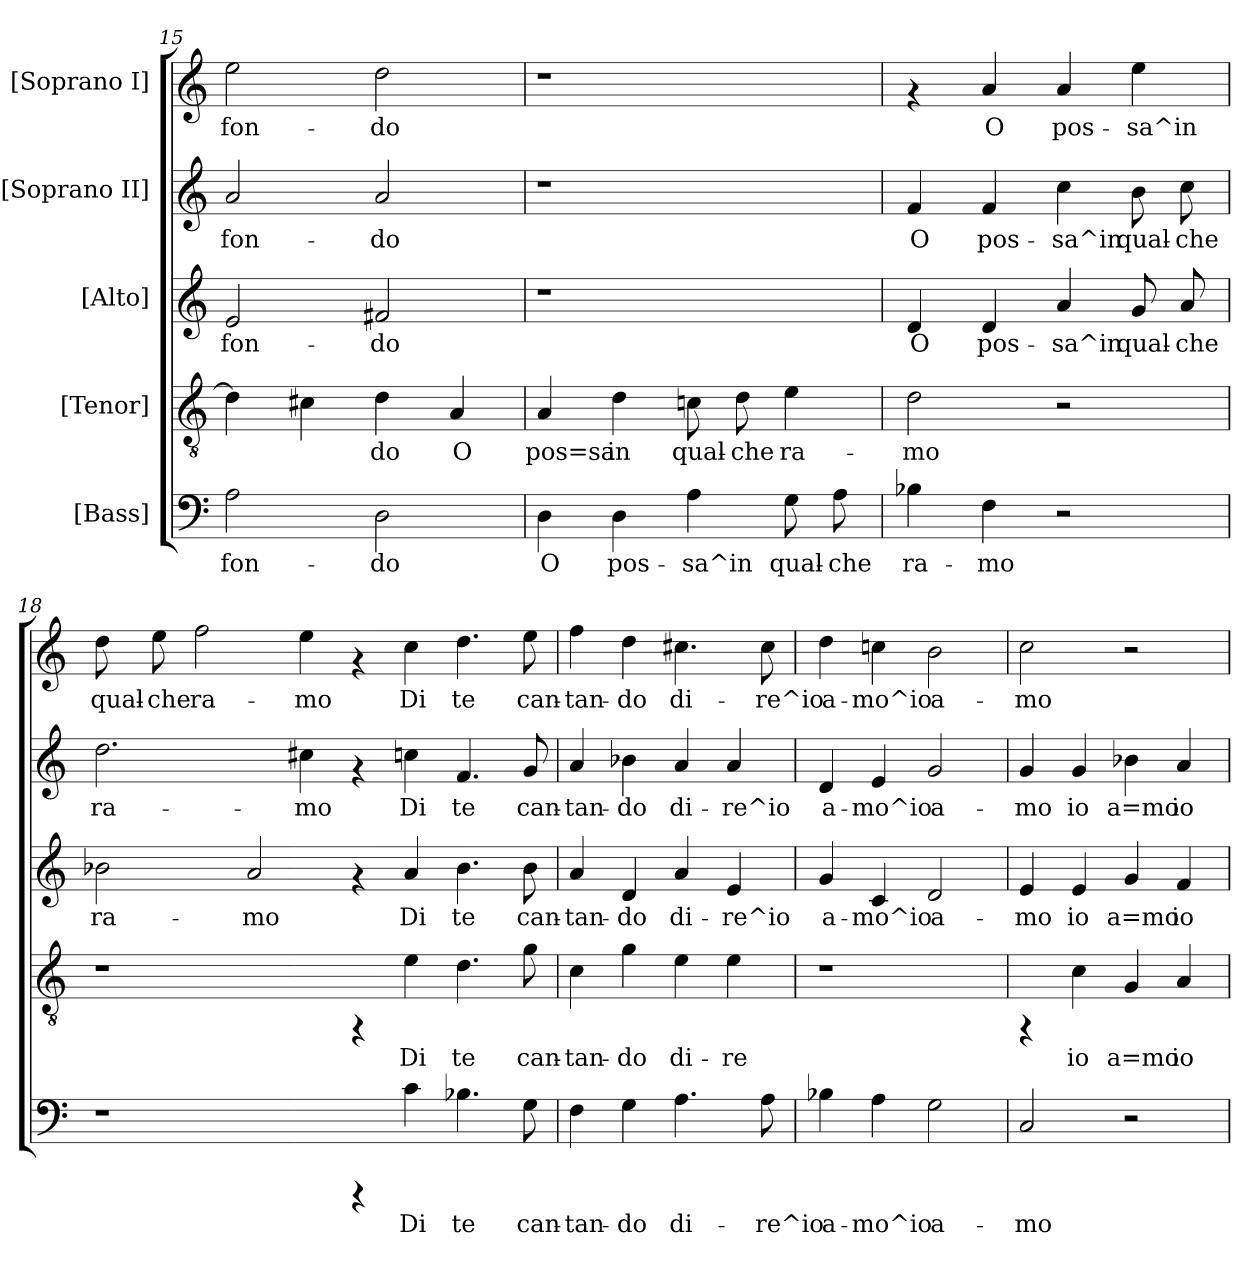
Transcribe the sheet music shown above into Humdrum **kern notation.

**kern	**text	**kern	**text	**kern	**text	**kern	**text	**kern	**text
*part5	*part5	*part4	*part4	*part3	*part3	*part2	*part2	*part1	*part1
*staff5	*staff5	*staff4	*staff4	*staff3	*staff3	*staff2	*staff2	*staff1	*staff1
*I"[Bass]	*	*I"[Tenor]	*	*I"[Alto]	*	*I"[Soprano II]	*	*I"[Soprano I]	*
*clefF4	*	*clefGv2	*	*clefG2	*	*clefG2	*	*clefG2	*
*k[]	*	*k[]	*	*k[]	*	*k[]	*	*k[]	*
*C:	*	*C:	*	*C:	*	*C:	*	*C:	*
=15	=15	=15	=15	=15	=15	=15	=15	=15	=15
!	!LO:LY:b:cj	!	!LO:LY:b:cj	!	!LO:LY:b:cj	!	!LO:LY:b:cj	!	!LO:LY:b:cj
2A\	fon-	4d\]	--	2e/	fon-	2a/	fon-	2ee\	fon-
!	!	!	!LO:LY:b:cj	!	!	!	!	!	!
.	.	4c#X\	--	.	.	.	.	.	.
!	!LO:LY:b:cj	!	!LO:LY:b:cj	!	!LO:LY:b:cj	!	!LO:LY:b:cj	!	!LO:LY:b:cj
2D\	-do	4d\	-do	2f#X/	-do	2a/	-do	2dd\	-do
!	!	!	!LO:LY:b:cj	!	!	!	!	!	!
.	.	4A/	O	.	.	.	.	.	.
=16	=16	=16	=16	=16	=16	=16	=16	=16	=16
!	!LO:LY:b:cj	!	!LO:LY:b:cj	!	!	!	!	!	!
4D\	O	4A/	pos=sa	1r	.	1r	.	1r	.
!	!LO:LY:b:cj	!	!LO:LY:b:cj	!	!	!	!	!	!
4D\	pos-	4d\	in	.	.	.	.	.	.
!	!LO:LY:b:cj	!	!LO:LY:b:cj	!	!	!	!	!	!
4A\	-sa^in	8cn\	qual-	.	.	.	.	.	.
!	!	!	!LO:LY:b:cj	!	!	!	!	!	!
.	.	8d\	-che	.	.	.	.	.	.
!	!LO:LY:b:cj	!	!LO:LY:b:cj	!	!	!	!	!	!
8G\	qual-	4e\	ra-	.	.	.	.	.	.
!	!LO:LY:b:cj	!	!	!	!	!	!	!	!
8A\	-che	.	.	.	.	.	.	.	.
!!LO:PB:g=z
=17	=17	=17	=17	=17	=17	=17	=17	=17	=17
!	!LO:LY:b:cj	!	!LO:LY:b:cj	!	!LO:LY:b:cj	!	!LO:LY:b:cj	!	!
4B-X\	ra-	2d\	-mo	4d/	O	4f/	O	4rf	.
!	!LO:LY:b:cj	!	!	!	!LO:LY:b:cj	!	!LO:LY:b:cj	!	!LO:LY:b:cj
4F\	-mo	.	.	4d/	pos-	4f/	pos-	4a/	O
!	!	!	!	!	!LO:LY:b:cj	!	!LO:LY:b:cj	!	!LO:LY:b:cj
2r	.	2r	.	4a/	-sa^in	4cc\	-sa^in	4a/	pos-
!	!	!	!	!	!LO:LY:b:cj	!	!LO:LY:b:cj	!	!LO:LY:b:cj
.	.	.	.	8g/	qual-	8b\	qual-	4ee\	-sa^in
!	!	!	!	!	!LO:LY:b:cj	!	!LO:LY:b:cj	!	!
.	.	.	.	8a/	-che	8cc\	-che	.	.
=18	=18	=18	=18	=18	=18	=18	=18	=18	=18
!	!	!	!	!	!LO:LY:b:cj	!	!LO:LY:b:cj	!	!LO:LY:b:cj
1r	.	1r	.	2b-X\	ra-	2.dd\	ra-	8dd\	qual-
!	!	!	!	!	!	!	!	!	!LO:LY:b:cj
.	.	.	.	.	.	.	.	8ee\	-che
!	!	!	!	!	!	!	!	!	!LO:LY:b:cj
.	.	.	.	.	.	.	.	2ff\	ra-
!	!	!	!	!	!LO:LY:b:cj	!	!	!	!
.	.	.	.	2a/	-mo	.	.	.	.
!	!	!	!	!	!	!	!LO:LY:b:cj	!	!LO:LY:b:cj
.	.	.	.	.	.	4cc#X\	-mo	4ee\	-mo
4rCCC	.	4rFF	.	4rf	.	4rf	.	4rf	.
!	!LO:LY:b:cj	!	!LO:LY:b:cj	!	!LO:LY:b:cj	!	!LO:LY:b:cj	!	!LO:LY:b:cj
4c\	Di	4e\	Di	4a/	Di	4ccn\	Di	4cc\	Di
!	!LO:LY:b:cj	!	!LO:LY:b:cj	!	!LO:LY:b:cj	!	!LO:LY:b:cj	!	!LO:LY:b:cj
4.B-X\	te	4.d\	te	4.b-\	te	4.f/	te	4.dd\	te
!	!LO:LY:b:cj	!	!LO:LY:b:cj	!	!LO:LY:b:cj	!	!LO:LY:b:cj	!	!LO:LY:b:cj
8G\	can-	8g\	can-	8b-\	can-	8g/	can-	8ee\	can-
=19	=19	=19	=19	=19	=19	=19	=19	=19	=19
!	!LO:LY:b:cj	!	!LO:LY:b:cj	!	!LO:LY:b:cj	!	!LO:LY:b:cj	!	!LO:LY:b:cj
4F\	-tan-	4c\	-tan-	4a/	-tan-	4a/	-tan-	4ff\	-tan-
!	!LO:LY:b:cj	!	!LO:LY:b:cj	!	!LO:LY:b:cj	!	!LO:LY:b:cj	!	!LO:LY:b:cj
4G\	-do	4g\	-do	4d/	-do	4b-X\	-do	4dd\	-do
!	!LO:LY:b:cj	!	!LO:LY:b:cj	!	!LO:LY:b:cj	!	!LO:LY:b:cj	!	!LO:LY:b:cj
4.A\	di-	4e\	di-	4a/	di-	4a/	di-	4.cc#X\	di-
!	!	!	!LO:LY:b:cj	!	!LO:LY:b:cj	!	!LO:LY:b:cj	!	!
.	.	4e\	-re	4e/	-re^io	4a/	-re^io	.	.
!	!LO:LY:b:cj	!	!	!	!	!	!	!	!LO:LY:b:cj
8A\	-re^io	.	.	.	.	.	.	8cc#\	-re^io
=20	=20	=20	=20	=20	=20	=20	=20	=20	=20
!	!LO:LY:b:cj	!	!	!	!LO:LY:b:cj	!	!LO:LY:b:cj	!	!LO:LY:b:cj
4B-X\	a-	1r	.	4g/	a-	4d/	a-	4dd\	a-
!	!LO:LY:b:cj	!	!	!	!LO:LY:b:cj	!	!LO:LY:b:cj	!	!LO:LY:b:cj
4A\	-mo^io	.	.	4c/	-mo^io	4e/	-mo^io	4ccn\	-mo^io
!	!LO:LY:b:cj	!	!	!	!LO:LY:b:cj	!	!LO:LY:b:cj	!	!LO:LY:b:cj
2G\	a-	.	.	2d/	a-	2g/	a-	2b\	a-
!!LO:PB:g=z
=21	=21	=21	=21	=21	=21	=21	=21	=21	=21
!	!LO:LY:b:cj	!	!	!	!LO:LY:b:cj	!	!LO:LY:b:cj	!	!LO:LY:b:cj
2C/	-mo	4rFF	.	4e/	-mo	4g/	-mo	2cc\	-mo
!	!	!	!LO:LY:b:cj	!	!LO:LY:b:cj	!	!LO:LY:b:cj	!	!
.	.	4c\	io	4e/	io	4g/	io	.	.
!	!	!	!LO:LY:b:cj	!	!LO:LY:b:cj	!	!LO:LY:b:cj	!	!
2r	.	4G/	a=mo	4g/	a=mo	4b-X\	a=mo	2r	.
!	!	!	!LO:LY:b:cj	!	!LO:LY:b:cj	!	!LO:LY:b:cj	!	!
.	.	4A/	io	4f/	io	4a/	io	.	.
=	=	=	=	=	=	=	=	=	=
*-	*-	*-	*-	*-	*-	*-	*-	*-	*-
